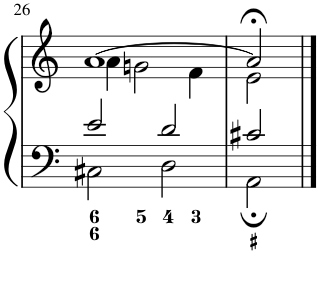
**kern	**kern
*part1	*part1
*staff2	*staff1
*I"Piano	*
*I'Pno.	*
!!LO:PB:g=z
*clefF4	*clefG2
*k[]	*k[]
*M4/4	*M4/4
*met(c)	*met(c)
=26	=26
*^	*^
2e/	2C#X\	[1a	4a\
.	.	.	2gn\
2d/	2D\	.	.
.	.	.	4f\
=27	=27	=27	=27
2c#X/	2AA;\	2a;</]	2e\
*v	*v	*	*
*	*v	*v
==	==
*-	*-
